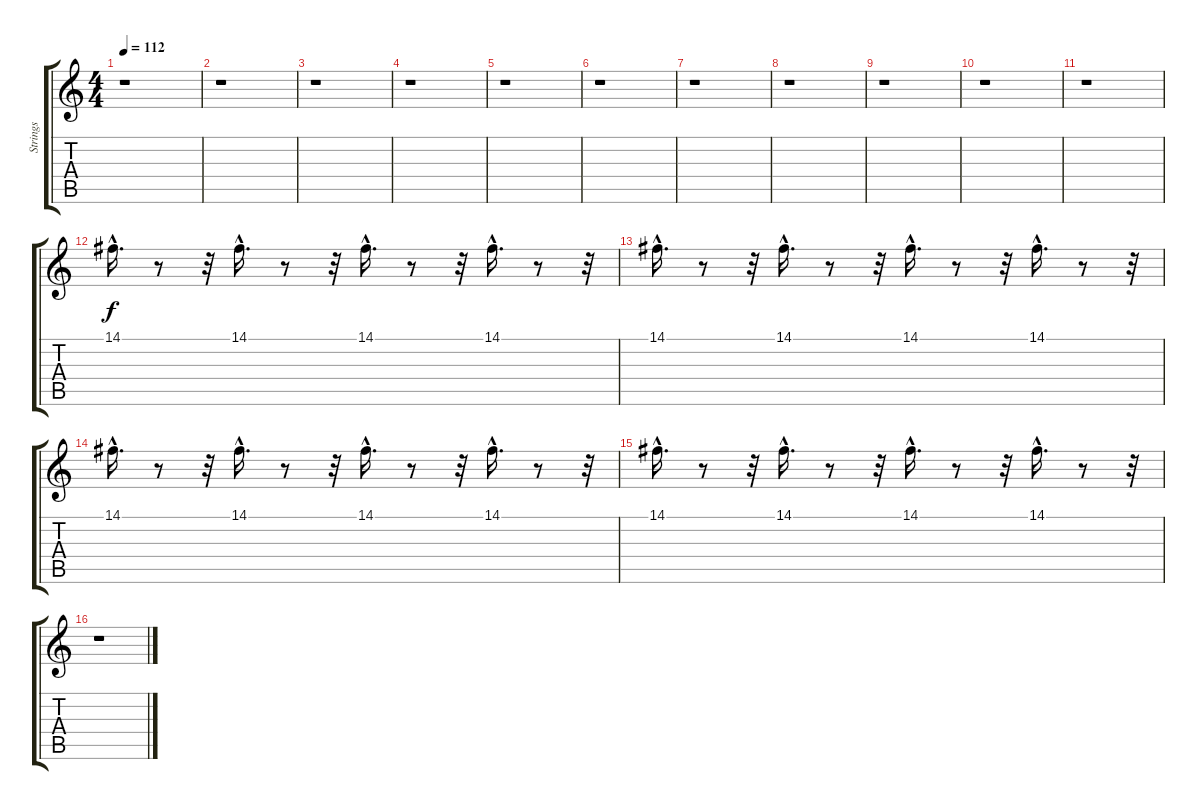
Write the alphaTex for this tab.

\track ("Strings" "Strings") {instrument stringensemble1}
\staff {score tabs}
\tuning (E4 B3 G3 D3 A2 E2) {hide}
\ts (4 4)
\tempo 112
\clef g2
\ks c
r.1{dy f} |
r.1 |
r.1 |
r.1 |
r.1 |
r.1 |
r.1 |
r.1 |
r.1 |
r.1 |
r.1 |
14.1{hac}.16{d} r.8 r.32 14.1{hac}.16{d} r.8 r.32 14.1{hac}.16{d} r.8 r.32 14.1{hac}.16{d} r.8 r.32 |
14.1{hac}.16{d} r.8 r.32 14.1{hac}.16{d} r.8 r.32 14.1{hac}.16{d} r.8 r.32 14.1{hac}.16{d} r.8 r.32 |
14.1{hac}.16{d} r.8 r.32 14.1{hac}.16{d} r.8 r.32 14.1{hac}.16{d} r.8 r.32 14.1{hac}.16{d} r.8 r.32 |
14.1{hac}.16{d} r.8 r.32 14.1{hac}.16{d} r.8 r.32 14.1{hac}.16{d} r.8 r.32 14.1{hac}.16{d} r.8 r.32 |
r.1
